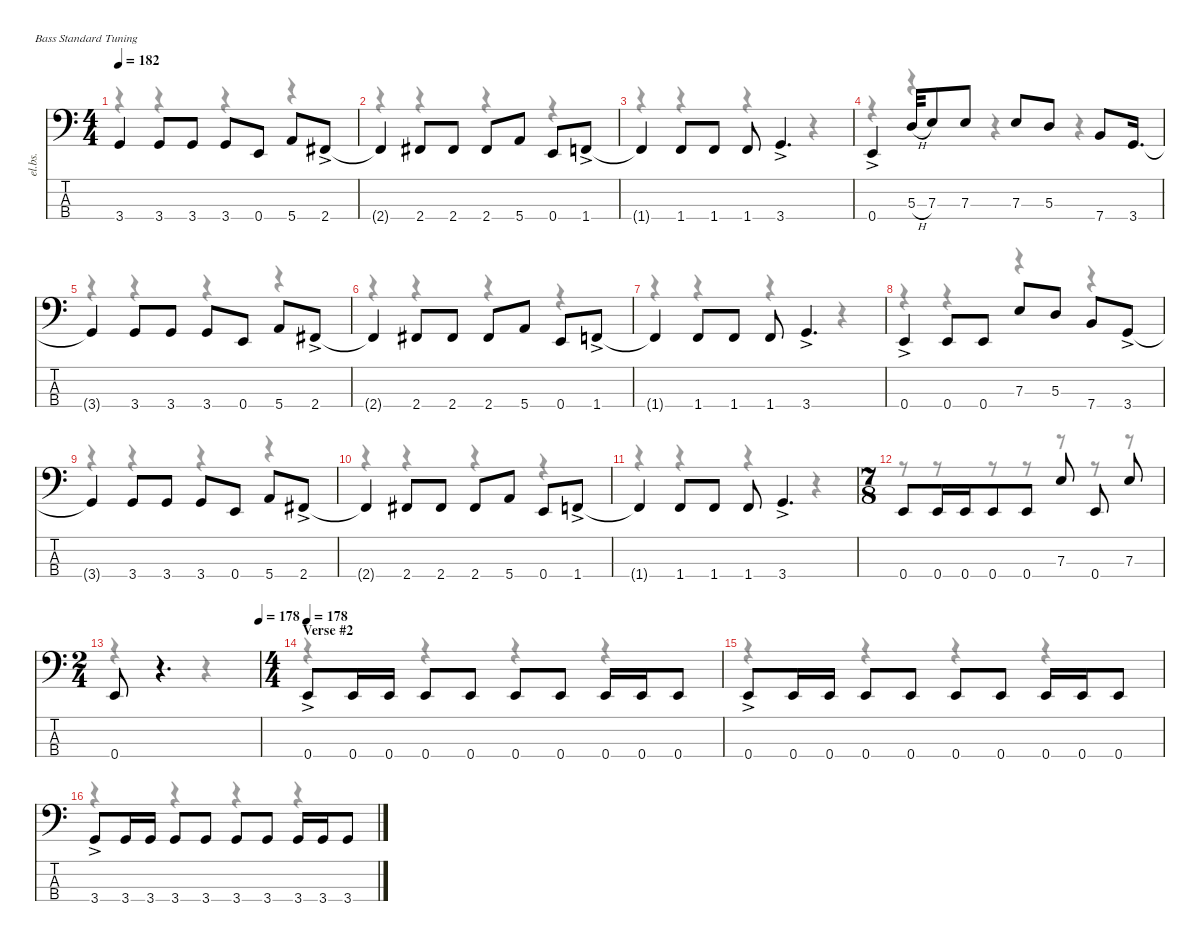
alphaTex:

\defaultSystemsLayout 4
\hideDynamics
\bracketExtendMode nobrackets
\otherSystemsTrackNameOrientation horizontal
\track ("Cliff Burton (Bass)" "el.bs.") {instrument electricbassfinger}
\staff {score tabs}
\tuning (G2 D2 A1 E1)
\voice
\ts (4 4)
\tempo 182
\clef f4
\ks c
3.4{t}.4{dy f beam Up} 3.4.8{beam Up} 3.4.8{beam Up} 3.4.8{beam Up} 0.4.8{beam Up} 5.4.8{beam Up} 2.4{ac acc #}.8{dy mf beam Up} |
2.4{t acc #}.4{dy f beam Up} 2.4{acc #}.8{beam Up} 2.4{acc #}.8{beam Up} 2.4{acc #}.8{beam Up} 5.4.8{beam Up} 0.4.8{beam Up} 1.4{ac}.8{dy mf beam Up} |
1.4{t}.4{dy f beam Up} 1.4.8{beam Up} 1.4.8{beam Up} 1.4.8{beam Up} 3.4{ac}.4{d dy mf beam Up} |
0.4{ac}.4{beam Up} 5.3{h}.32{dy f beam Up} 7.3.8{beam Up} 7.3.8{beam Up} 7.3.8{beam Up} 5.3.8{beam Up} 7.4.8{beam Up} 3.4.16{d beam Up} |
3.4{t}.4{beam Up} 3.4.8{beam Up} 3.4.8{beam Up} 3.4.8{beam Up} 0.4.8{beam Up} 5.4.8{beam Up} 2.4{ac acc #}.8{dy mf beam Up} |
2.4{t acc #}.4{dy f beam Up} 2.4{acc #}.8{beam Up} 2.4{acc #}.8{beam Up} 2.4{acc #}.8{beam Up} 5.4.8{beam Up} 0.4.8{beam Up} 1.4{ac}.8{dy mf beam Up} |
1.4{t}.4{dy f beam Up} 1.4.8{beam Up} 1.4.8{beam Up} 1.4.8{beam Up} 3.4{ac}.4{d dy mf beam Up} |
0.4{ac}.4{beam Up} 0.4.8{dy f beam Up} 0.4.8{beam Up} 7.3.8{beam Up} 5.3.8{beam Up} 7.4.8{beam Up} 3.4{ac}.8{dy mf beam Up} |
3.4{t}.4{dy f beam Up} 3.4.8{beam Up} 3.4.8{beam Up} 3.4.8{beam Up} 0.4.8{beam Up} 5.4.8{beam Up} 2.4{ac acc #}.8{dy mf beam Up} |
2.4{t acc #}.4{dy f beam Up} 2.4{acc #}.8{beam Up} 2.4{acc #}.8{beam Up} 2.4{acc #}.8{beam Up} 5.4.8{beam Up} 0.4.8{beam Up} 1.4{ac}.8{dy mf beam Up} |
1.4{t}.4{dy f beam Up} 1.4.8{beam Up} 1.4.8{beam Up} 1.4.8{beam Up} 3.4{ac}.4{d dy mf beam Up} |
\ts (7 8)
\beaming (8 4 1 1 1)
0.4.8{dy f beam Up} 0.4.16{beam Up} 0.4.16{beam Up} 0.4.8{beam Up} 0.4.8{beam Up} 7.3.8{beam Up} 0.4.8{beam Up} 7.3.8{beam Up} |
\ts (2 4)
\beaming (8 1 1 1 1)
\tempo (178 1)
0.4.8{beam Up} r.4{d beam Up} |
\ts (4 4)
\beaming (8 2 2 2 2)
\section ("" "Verse #2")
\tempo 178
0.4{ac}.8{dy mf beam Up} 0.4.16{dy f beam Up} 0.4.16{beam Up} 0.4.8{beam Up} 0.4.8{beam Up} 0.4.8{beam Up} 0.4.8{beam Up} 0.4.16{beam Up} 0.4.16{beam Up} 0.4.8{beam Up} |
0.4{ac}.8{dy mf beam Up} 0.4.16{dy f beam Up} 0.4.16{beam Up} 0.4.8{beam Up} 0.4.8{beam Up} 0.4.8{beam Up} 0.4.8{beam Up} 0.4.16{beam Up} 0.4.16{beam Up} 0.4.8{beam Up} |
3.4{ac}.8{dy mf beam Up} 3.4.16{dy f beam Up} 3.4.16{beam Up} 3.4.8{beam Up} 3.4.8{beam Up} 3.4.8{beam Up} 3.4.8{beam Up} 3.4.16{beam Up} 3.4.16{beam Up} 3.4.8{beam Up}
\voice
\clef f4
\ottava regular
\simile none
\ks c
r.4{dy mf beam Down} r.4{beam Down} r.4{beam Down} r.4{beam Down} |
r.4{beam Down} r.4{beam Down} r.4{beam Down} r.4{beam Down} |
r.4{beam Down} r.4{beam Down} r.4{beam Down} r.4{beam Down} |
r.4{beam Down} r.4{beam Down} r.4{beam Down} r.4{beam Down} |
r.4{beam Down} r.4{beam Down} r.4{beam Down} r.4{beam Down} |
r.4{beam Down} r.4{beam Down} r.4{beam Down} r.4{beam Down} |
r.4{beam Down} r.4{beam Down} r.4{beam Down} r.4{beam Down} |
r.4{beam Down} r.4{beam Down} r.4{beam Down} r.4{beam Down} |
r.4{beam Down} r.4{beam Down} r.4{beam Down} r.4{beam Down} |
r.4{beam Down} r.4{beam Down} r.4{beam Down} r.4{beam Down} |
r.4{beam Down} r.4{beam Down} r.4{beam Down} r.4{beam Down} |
r.8{beam Down} r.8{beam Down} r.8{beam Down} r.8{beam Down} r.8{beam Down} r.8{beam Down} r.8{beam Down} |
r.4{beam Down} r.4{beam Down} |
r.4{beam Down} r.4{beam Down} r.4{beam Down} r.4{beam Down} |
r.4{beam Down} r.4{beam Down} r.4{beam Down} r.4{beam Down} |
r.4{beam Down} r.4{beam Down} r.4{beam Down} r.4{beam Down}
